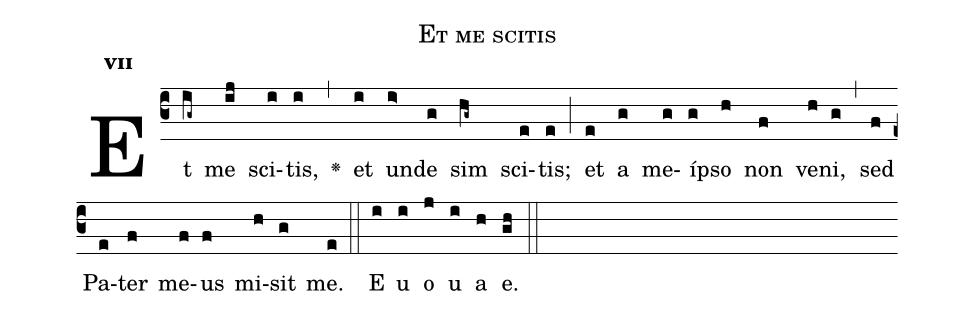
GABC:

name:Et me scitis;
office-part:Antiphona;
mode:7;
%%
initial-style: 1;
name: Et me scitis
book: Antiphonae & Responsoria/Tomus II, p. 79;
occasion: Hebdomada IV Quadragesimae Feria VI;
office-part: Laudes Ant E;
user-notes: ;
commentary: ;
annotation: 7c;
centering-scheme: english;
fontsize: 12;
font: OFLSortsMillGoudy;
height: 11;
width: 4.5;
%%
(c3)Et(ig~) me(ij) sci(i)tis,(i) <v>\greheightstar</v>(,) et(i) un(i>)de(g) sim(hg~) sci(e)tis;(e) (;) et(e) a(g) me(g)í(g)pso(h) non(f) ve(h)ni,(g) (,) sed(f) Pa(e)ter(f) me(f)us(f) mi(h)sit(g) me.(e) (::)
E(i) u(i) o(j) u(i) a(h) e.(gh) (::)
